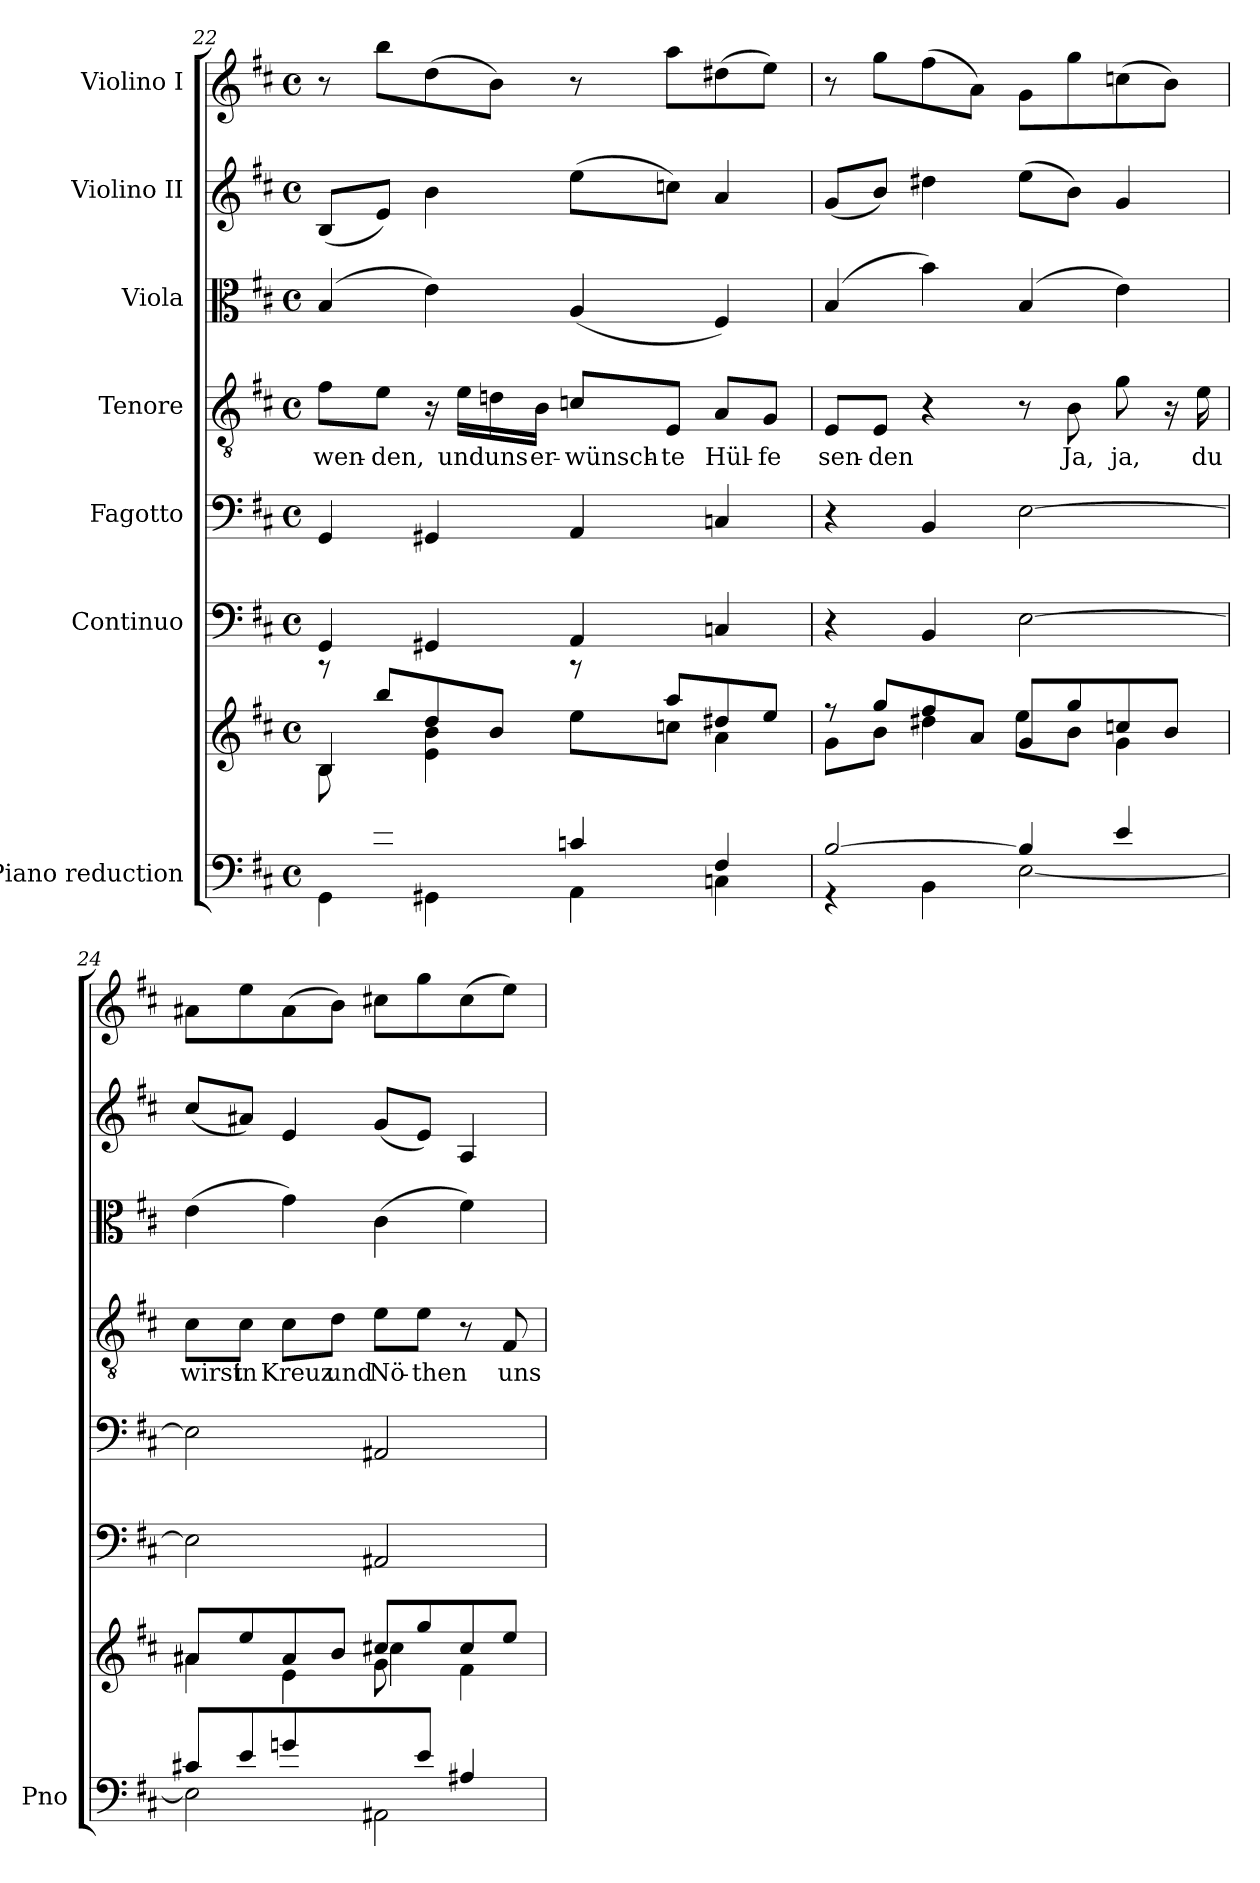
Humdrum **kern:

**kern	**kern	**kern	**kern	**kern	**text	**kern	**kern	**kern
*part7	*part7	*part6	*part5	*part4	*part4	*part3	*part2	*part1
*staff8	*staff7	*staff6	*staff5	*staff4	*staff4	*staff3	*staff2	*staff1
*I"Piano reduction	*	*I"Continuo	*I"Fagotto	*I"Tenore	*	*I"Viola	*I"Violino II	*I"Violino I
*I'Pno	*	*	*	*	*	*	*	*
!!LO:PB:g=z
*clefF4	*clefG2	*clefF4	*clefF4	*clefGv2	*	*clefC3	*clefG2	*clefG2
*k[f#c#]	*k[f#c#]	*k[f#c#]	*k[f#c#]	*k[f#c#]	*	*k[f#c#]	*k[f#c#]	*k[f#c#]
*M4/4	*M4/4	*M4/4	*M4/4	*M4/4	*	*M4/4	*M4/4	*M4/4
*met(c)	*met(c)	*met(c)	*met(c)	*met(c)	*	*met(c)	*met(c)	*met(c)
=22	=22	=22	=22	=22	=22	=22	=22	=22
*^	*^	*	*	*	*	*	*	*
*	*	*	*^	*	*	*	*	*	*	*
!	!	!	!	!	!	!	!	!LO:LY:b	!	!	!
8ryy	4GG\	8rggg	4B/	8B\L	4GG/	4GG/	8f#\L	wen-	(>4B/	(<8B/L	8r
!	!	!	!	!	!	!	!	!LO:LY:b	!	!	!
8e/J	.	8bb/L	.	2..ryy	.	.	8e\J	den,	.	8e/J)	8bb\L
4ryy	4GG#X\	8dd/	4e\ 4b\	.	4GG#X/	4GG#X/	16r	.	4e\)	4b\	(>8dd\
!	!	!	!	!	!	!	!	!LO:LY:b	!	!	!
.	.	.	.	.	.	.	16e\LL	und	.	.	.
!	!	!	!	!	!	!	!	!LO:LY:b	!	!	!
.	.	8b/J	.	.	.	.	16dn\	uns	.	.	8b\J)
!	!	!	!	!	!	!	!	!LO:LY:b	!	!	!
.	.	.	.	.	.	.	16B\JJ	er-	.	.	.
!	!	!	!	!	!	!	!	!LO:LY:b	!	!	!
4cn/	4AA\	8rggg	8ee\L	.	4AA/	4AA/	8cn/L	wünsch-	(<4A/	(>8ee\L	8r
!	!	!	!	!	!	!	!	!LO:LY:b	!	!	!
.	.	8aa/L	8ccn\J	.	.	.	8E/J	te	.	8ccn\J)	8aa\L
!	!	!	!	!	!	!	!	!LO:LY:b	!	!	!
4F#/	4Cn\	8dd#X/	4a\	.	4Cn/	4Cn/	8A/L	Hül-	4F#/)	4a/	(>8dd#X\
!	!	!	!	!	!	!	!	!LO:LY:b	!	!	!
.	.	8ee/J	.	.	.	.	8G/J	fe	.	.	8ee\J)
*	*	*	*v	*v	*	*	*	*	*	*	*
=23	=23	=23	=23	=23	=23	=23	=23	=23	=23	=23
!	!	!	!	!	!	!	!LO:LY:b	!	!	!
[2B/	4r	8rff	8g\L	4r	4r	8E/L	sen-	(>4B/	(<8g/L	8r
!	!	!	!	!	!	!	!LO:LY:b	!	!	!
.	.	8gg/L	8b\J	.	.	8E/J	den	.	8b/J)	8gg\L
.	4BB\	8ff#/	4dd#X\	4BB/	4BB/	4r	.	4b\)	4dd#X\	(>8ff#\
.	.	8a/J	.	.	.	.	.	.	.	8a\J)
4B/]	[2E\	8g/L	8ee\L	[2E\	[2E\	8r	.	(>4B/	(>8ee\L	8g\L
!	!	!	!	!	!	!	!LO:LY:b	!	!	!
.	.	8gg/	8b\J	.	.	8B\	Ja,	.	8b\J)	8gg\
!	!	!	!	!	!	!	!LO:LY:b	!	!	!
4e/	.	8ccn/	4g\	.	.	8g\	ja,	4e\)	4g/	(>8ccn\
.	.	8b/J	.	.	.	16r	.	.	.	8b\J)
!	!	!	!	!	!	!	!LO:LY:b	!	!	!
.	.	.	.	.	.	16e\	du	.	.	.
=24	=24	=24	=24	=24	=24	=24	=24	=24	=24	=24
*	*	*	*^	*	*	*	*	*	*	*
!	!	!	!	!	!	!	!	!LO:LY:b	!	!	!
8c#X/L	2E\]	8a#X/L	4a#\	2ryy	2E\]	2E\]	8c#\L	wirst	(>4e\	(<8cc#/L	8a#X\L
!	!	!	!	!	!	!	!	!LO:LY:b	!	!	!
8e/J	.	8ee/	.	.	.	.	8c#\J	in	.	8a#X/J)	8ee\
!	!	!	!	!	!	!	!	!LO:LY:b	!	!	!
4gn/	.	8a#/	4e\	.	.	.	8c#\L	Kreuz	4g\)	4e/	(>8a#\
!	!	!	!	!	!	!	!	!LO:LY:b	!	!	!
.	.	8b/J	.	.	.	.	8d\J	und	.	.	8b\J)
!	!	!	!	!	!	!	!	!LO:LY:b	!	!	!
8ryy	2AA#X\	8cc#X/L	4cc#\	8g\L	2AA#X/	2AA#X/	8e\L	Nö-	(>4c#\	(<8g/L	8cc#X\L
!	!	!	!	!	!	!	!	!LO:LY:b	!	!	!
8e/J	.	8gg/	.	4.ryy	.	.	8e\J	then	.	8e/J)	8gg\
4A#X/	.	8cc#/	4f#\	.	.	.	8r	.	4f#\)	4A/	(>8cc#\
!	!	!	!	!	!	!	!	!LO:LY:b	!	!	!
.	.	8ee/J	.	.	.	.	8F#/	uns	.	.	8ee\J)
*v	*v	*	*	*	*	*	*	*	*	*	*
*	*v	*v	*v	*	*	*	*	*	*	*
=	=	=	=	=	=	=	=	=
*-	*-	*-	*-	*-	*-	*-	*-	*-
